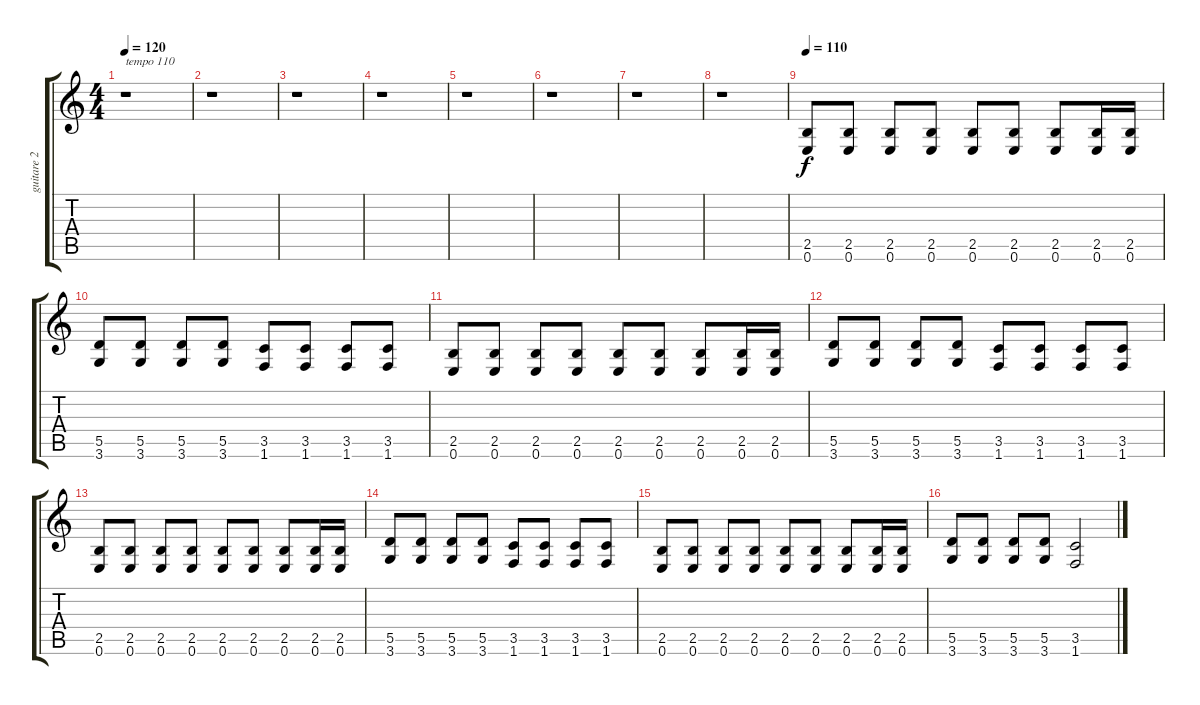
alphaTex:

\track ("guitare 2" "guitare 2") {instrument distortionguitar}
\staff {score tabs}
\tuning (E4 B3 G3 D3 A2 E2) {hide}
\ts (4 4)
\tempo 120
\tempo 110
\tempo 120
\clef g2
\ks c
r.1{txt "tempo 110" dy f instrument distortionguitar} |
r.1 |
r.1 |
r.1 |
r.1 |
r.1 |
r.1 |
r.1 |
\tempo 110
(2.5 0.6).8 (2.5 0.6).8 (2.5 0.6).8 (2.5 0.6).8 (2.5 0.6).8 (2.5 0.6).8 (2.5 0.6).8 (2.5 0.6).16 (2.5 0.6).16 |
(5.5 3.6).8 (5.5 3.6).8 (5.5 3.6).8 (5.5 3.6).8 (3.5 1.6).8 (3.5 1.6).8 (3.5 1.6).8 (3.5 1.6).8 |
(2.5 0.6).8 (2.5 0.6).8 (2.5 0.6).8 (2.5 0.6).8 (2.5 0.6).8 (2.5 0.6).8 (2.5 0.6).8 (2.5 0.6).16 (2.5 0.6).16 |
(5.5 3.6).8 (5.5 3.6).8 (5.5 3.6).8 (5.5 3.6).8 (3.5 1.6).8 (3.5 1.6).8 (3.5 1.6).8 (3.5 1.6).8 |
(2.5 0.6).8 (2.5 0.6).8 (2.5 0.6).8 (2.5 0.6).8 (2.5 0.6).8 (2.5 0.6).8 (2.5 0.6).8 (2.5 0.6).16 (2.5 0.6).16 |
(5.5 3.6).8 (5.5 3.6).8 (5.5 3.6).8 (5.5 3.6).8 (3.5 1.6).8 (3.5 1.6).8 (3.5 1.6).8 (3.5 1.6).8 |
(2.5 0.6).8 (2.5 0.6).8 (2.5 0.6).8 (2.5 0.6).8 (2.5 0.6).8 (2.5 0.6).8 (2.5 0.6).8 (2.5 0.6).16 (2.5 0.6).16 |
(5.5 3.6).8 (5.5 3.6).8 (5.5 3.6).8 (5.5 3.6).8 (3.5 1.6).2
